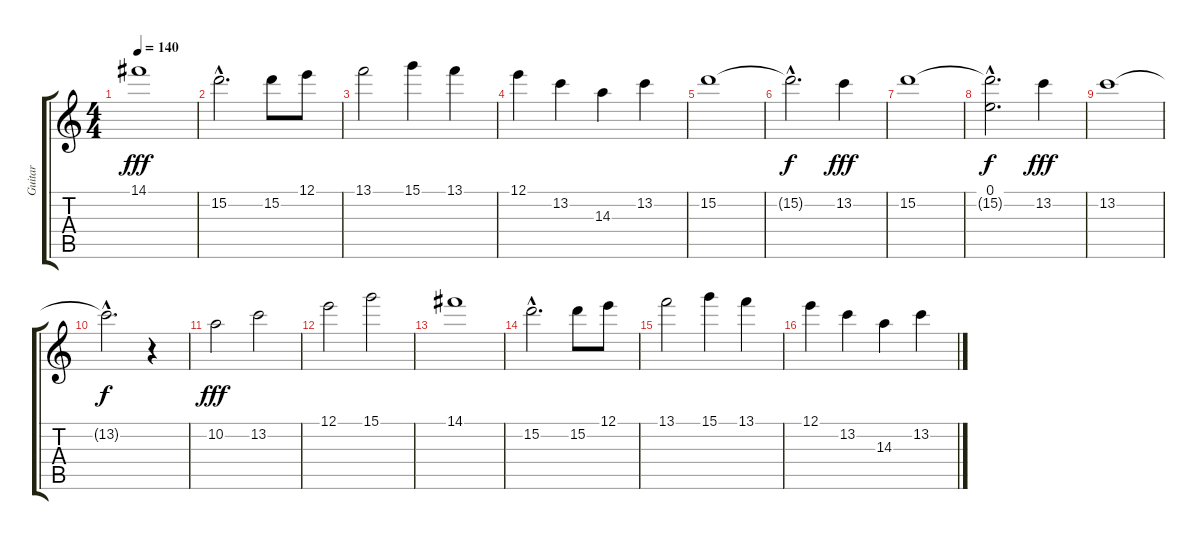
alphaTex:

\track ("Guitar" "Guitar") {instrument distortionguitar}
\staff {score tabs}
\tuning (E4 B3 G3 D3 A2 E2) {hide}
\ts (4 4)
\tempo 140
\clef g2
\ks c
14.1.1{dy fff} |
15.2{hac}.2{d} 15.2.8 12.1.8 |
13.1.2 15.1.4 13.1.4 |
12.1.4 13.2.4 14.3.4 13.2.4 |
15.2.1 |
15.2{hac t}.2{d dy f} 13.2.4{dy fff} |
15.2.1 |
(0.1{hac} 15.2{hac t}).2{d dy f} 13.2.4{dy fff} |
13.2.1 |
13.2{hac t}.2{d dy f} r.4 |
10.2.2{dy fff} 13.2.2 |
12.1.2 15.1.2 |
14.1.1 |
15.2{hac}.2{d} 15.2.8 12.1.8 |
13.1.2 15.1.4 13.1.4 |
12.1.4 13.2.4 14.3.4 13.2.4
